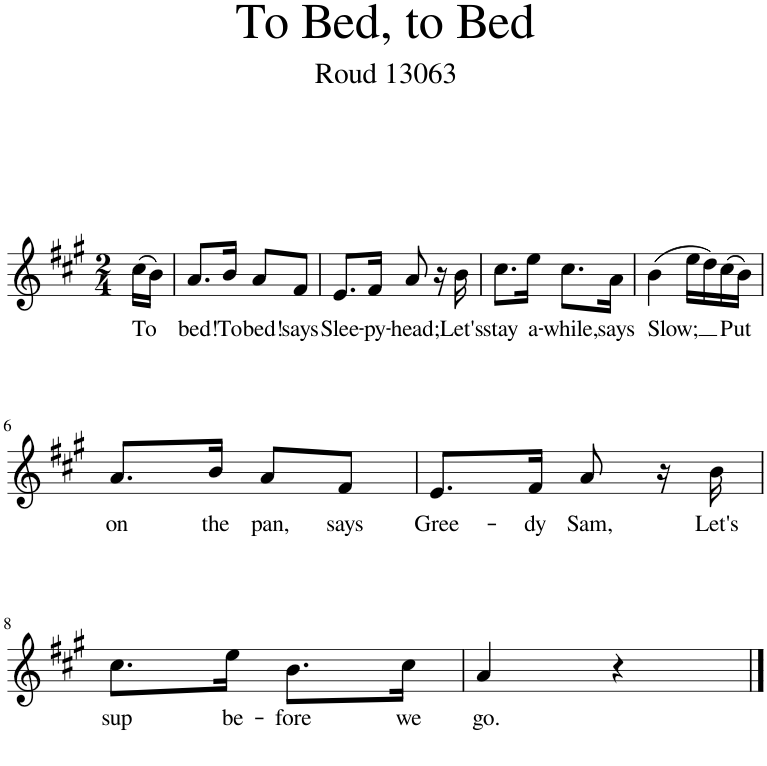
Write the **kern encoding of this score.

**kern	**text
*part1	*part1
*staff1	*staff1
*I"Piano	*
*I'Pno.	*
*clefG2	*
*k[f#c#g#]	*
*M2/4	*
=1	=1
!	!LO:LY:b
(16cc#\LL	To
16b\JJ)	.
=2	=2
!	!LO:LY:b
8.a/L	bed!
!	!LO:LY:b
16b/Jk	To
!	!LO:LY:b
8a/L	bed!
!	!LO:LY:b
8f#/J	says
=3	=3
!	!LO:LY:b
8.e/L	Slee-
!	!LO:LY:b
16f#/Jk	-py-
!	!LO:LY:b
8a/	-head;
16r	.
!	!LO:LY:b
16b\	Let's
=4	=4
!	!LO:LY:b
8.cc#\L	stay
!	!LO:LY:b
16ee\Jk	a-
!	!LO:LY:b
8.cc#\L	-while,
!	!LO:LY:b
16a\Jk	says
=5	=5
!	!LO:LY:b
(4b\	Slow;
16ee\LL	.
16dd\)	.
!	!LO:LY:b
(16cc#\	Put
16b\JJ)	.
!!LO:LB:g=z
=6	=6
!	!LO:LY:b
8.a/L	on
!	!LO:LY:b
16b/Jk	the
!	!LO:LY:b
8a/L	pan,
!	!LO:LY:b
8f#/J	says
=7	=7
!	!LO:LY:b
8.e/L	Gree-
!	!LO:LY:b
16f#/Jk	-dy
!	!LO:LY:b
8a/	Sam,
16r	.
!	!LO:LY:b
16b\	Let's
!!LO:LB:g=z
=8	=8
!	!LO:LY:b
8.cc#\L	sup
!	!LO:LY:b
16ee\Jk	be-
!	!LO:LY:b
8.b\L	-fore
!	!LO:LY:b
16cc#\Jk	we
=9	=9
!	!LO:LY:b
4a/	go.
4r	.
==	==
*-	*-
